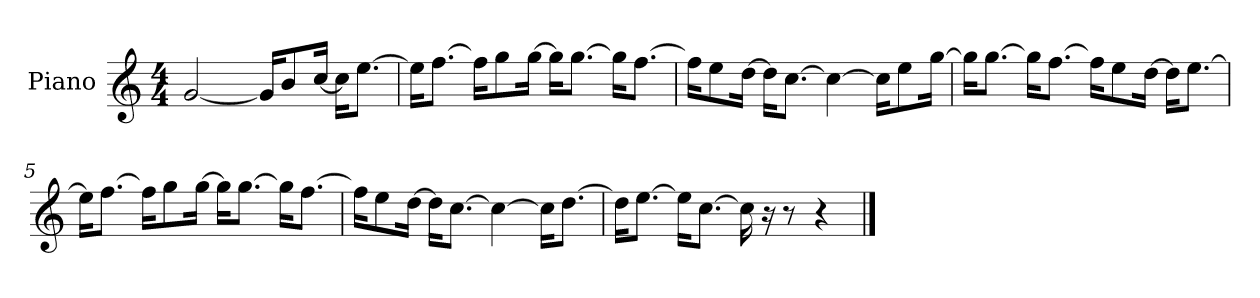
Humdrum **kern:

**kern
*part1
*staff1
*I"Piano
*I'P-no
*clefG2
*k[]
*M4/4
*MM90
=1
[2g/
16g/KL]
8b/
[16cc/Jk
16cc\KL]
[8.ee\J
=2
16ee\KL]
[8.ff\J
16ff\KL]
8gg\
[16gg\Jk
16gg\KL]
[8.gg\J
16gg\KL]
[8.ff\J
=3
16ff\KL]
8ee\
[16dd\Jk
16dd\KL]
[8.cc\J
4cc\_
16cc\KL]
8ee\
[16gg\Jk
=4
16gg\KL]
[8.gg\J
16gg\KL]
[8.ff\J
16ff\KL]
8ee\
[16dd\Jk
16dd\KL]
[8.ee\J
!!LO:LB:g=z
=5
16ee\KL]
[8.ff\J
16ff\KL]
8gg\
[16gg\Jk
16gg\KL]
[8.gg\J
16gg\KL]
[8.ff\J
=6
16ff\KL]
8ee\
[16dd\Jk
16dd\KL]
[8.cc\J
4cc\_
16cc\KL]
[8.dd\J
=7
16dd\KL]
[8.ee\J
16ee\KL]
[8.cc\J
16cc\]
16r
8r
4r
==
*-
